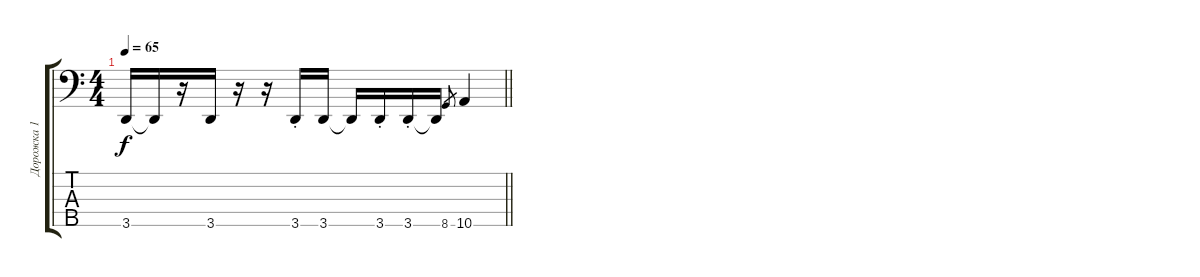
\track ("Дорожка 1" "Дорожка 1") {instrument fretlessbass}
\staff {score tabs}
\tuning (G2 D2 A1 E1 B0) {hide}
\ts (4 4)
\tempo 65
\clef f4
\barLineRight lightlight
\ks c
3.5.16{dy f} 3.5{t}.16 r.16 3.5.16 r.16 r.16 3.5{st}.16 3.5.16 3.5{t}.16 3.5{st}.16 3.5{st}.16 3.5{t}.16 8.5.8{gr} 10.5.4
